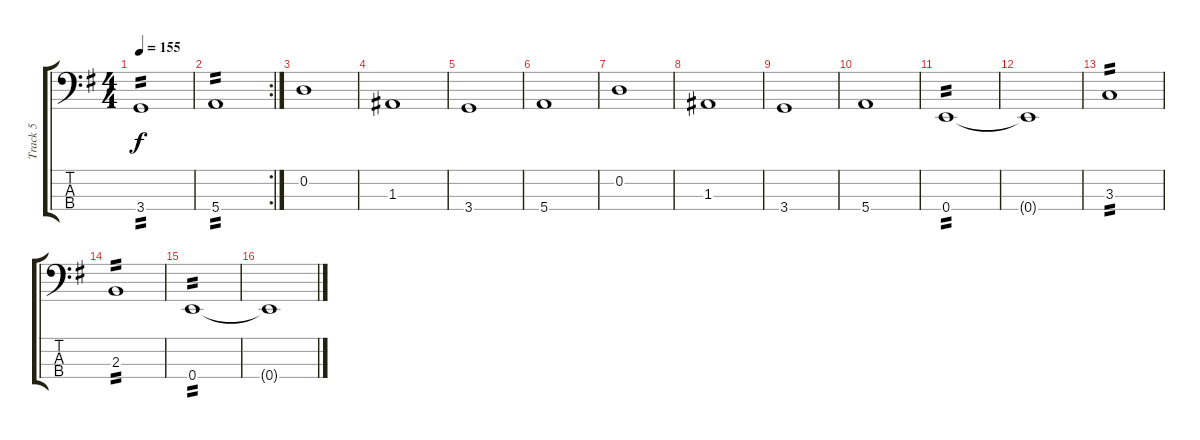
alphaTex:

\track ("Track 5" "Track 5") {instrument electricbassfinger}
\staff {score tabs}
\tuning (G2 D2 A1 E1) {hide}
\ts (4 4)
\tempo 155
\clef f4
\ks eminor
3.4.1{tp 2 dy f} |
\rc 2
5.4.1{tp 2} |
0.2.1 |
1.3.1 |
3.4.1 |
5.4.1 |
0.2.1 |
1.3.1 |
3.4.1 |
5.4.1 |
0.4.1{tp 2} |
0.4{t}.1 |
3.3.1{tp 2} |
2.3.1{tp 2} |
0.4.1{tp 2} |
0.4{t}.1
